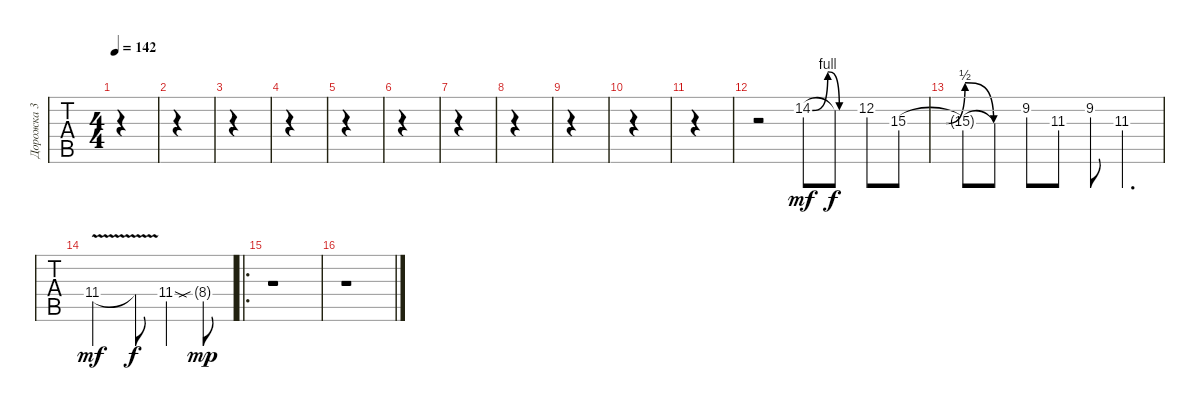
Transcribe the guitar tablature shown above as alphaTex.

\track ("Дорожка 3" "Дорожка 3") {instrument electricguitarclean}
\staff {tabs}
\tuning (E4 B3 G3 D3 A2 E2) {hide}
\ts (4 4)
\tempo 142
\clef g2
\ks c
|
|
|
|
|
|
|
|
|
|
|
r.2{volume 6 balance 10 instrument electricguitarclean} 14.2{be (custom 0 0 20 4 35 0 60 0)}.8{dy mf} 14.2{t}.8{dy f} 12.2.8 15.3{be (custom 0 0 20 0 30 2 45 0 60 0)}.8 |
15.3{t}.8 15.3{t}.8 9.2.8 11.3.8 9.2.8 11.3.4{d} |
11.4{v}.2{dy mf} 11.4{t}.8{dy f} 11.4{sod}.4 8.4{sib g}.8{dy mp} |
\ro
r.1 |
r.1
